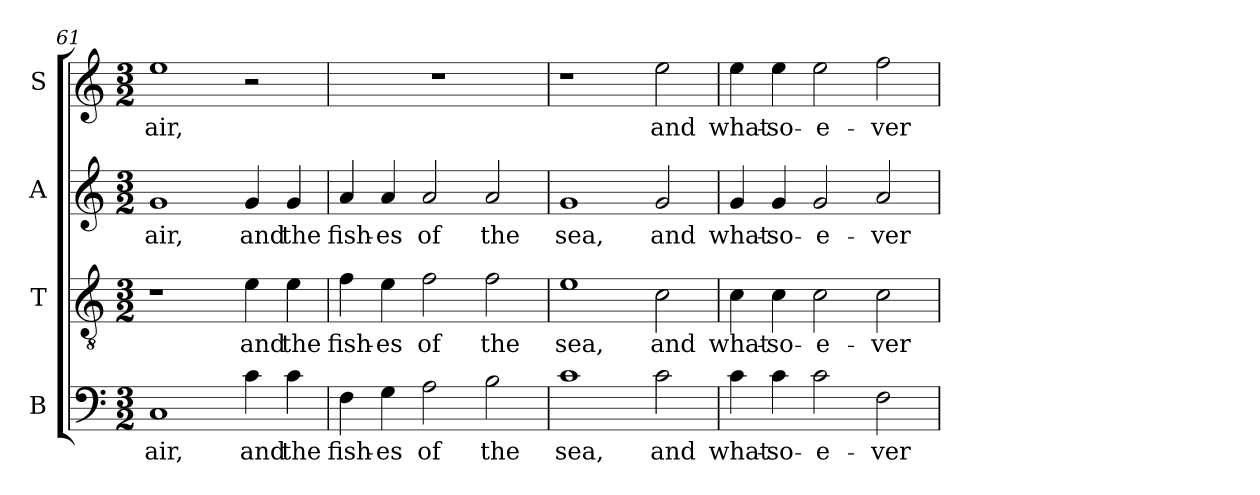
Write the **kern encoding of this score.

**kern	**text	**kern	**text	**kern	**text	**kern	**text
*part4	*part4	*part3	*part3	*part2	*part2	*part1	*part1
*staff4	*staff4	*staff3	*staff3	*staff2	*staff2	*staff1	*staff1
*I"B	*	*I"T	*	*I"A	*	*I"S	*
*I'B	*	*I'T	*	*I'A	*	*I'S	*
!!LO:LB:g=z
*clefF4	*	*clefGv2	*	*clefG2	*	*clefG2	*
*	*	*ITrd7c12	*	*	*	*	*
*k[]	*	*k[]	*	*k[]	*	*k[]	*
*C:	*	*C:	*	*C:	*	*C:	*
*M3/2	*	*M3/2	*	*M3/2	*	*M3/2	*
=61	=61	=61	=61	=61	=61	=61	=61
!	!LO:LY:b:color=#000000	!	!	!	!	!	!
!	!	!	!	!	!LO:LY:b:color=#000000	!	!
!	!	!	!	!	!	!	!LO:LY:b:color=#000000
1Ci	air,	1r	.	1gi	air,	1eei	air,
!	!LO:LY:b:color=#000000	!	!	!	!	!	!
!	!	!	!LO:LY:b:color=#000000	!	!	!	!
!	!	!	!	!	!LO:LY:b:color=#000000	!	!
4ci\	and	4Ei\	and	4gi/	and	2r	.
!	!LO:LY:b:color=#000000	!	!	!	!	!	!
!	!	!	!LO:LY:b:color=#000000	!	!	!	!
!	!	!	!	!	!LO:LY:b:color=#000000	!	!
4ci\	the	4Ei\	the	4gi/	the	.	.
=62	=62	=62	=62	=62	=62	=62	=62
!	!LO:LY:b:color=#000000	!	!	!	!	!	!
!	!	!	!LO:LY:b:color=#000000	!	!	!	!
!	!	!	!	!	!LO:LY:b:color=#000000	!LO:N:vis=1	!
4Fi\	fish-	4Fi\	fish-	4ai/	fish-	1.r	.
!	!LO:LY:b:color=#000000	!	!	!	!	!	!
!	!	!	!LO:LY:b:color=#000000	!	!	!	!
!	!	!	!	!	!LO:LY:b:color=#000000	!	!
4Gi\	-es	4Ei\	-es	4ai/	-es	.	.
!	!LO:LY:b:color=#000000	!	!	!	!	!	!
!	!	!	!LO:LY:b:color=#000000	!	!	!	!
!	!	!	!	!	!LO:LY:b:color=#000000	!	!
2Ai\	of	2Fi\	of	2ai/	of	.	.
!	!LO:LY:b:color=#000000	!	!	!	!	!	!
!	!	!	!LO:LY:b:color=#000000	!	!	!	!
!	!	!	!	!	!LO:LY:b:color=#000000	!	!
2Bi\	the	2Fi\	the	2ai/	the	.	.
=63	=63	=63	=63	=63	=63	=63	=63
!	!LO:LY:b:color=#000000	!	!	!	!	!	!
!	!	!	!LO:LY:b:color=#000000	!	!	!	!
!	!	!	!	!	!LO:LY:b:color=#000000	!	!
1ci	sea,	1Ei	sea,	1gi	sea,	1r	.
!	!LO:LY:b:color=#000000	!	!	!	!	!	!
!	!	!	!LO:LY:b:color=#000000	!	!	!	!
!	!	!	!	!	!LO:LY:b:color=#000000	!	!
!	!	!	!	!	!	!	!LO:LY:b:color=#000000
2ci\	and	2Ci\	and	2gi/	and	2eei\	and
=64	=64	=64	=64	=64	=64	=64	=64
!	!LO:LY:b:color=#000000	!	!	!	!	!	!
!	!	!	!LO:LY:b:color=#000000	!	!	!	!
!	!	!	!	!	!LO:LY:b:color=#000000	!	!
!	!	!	!	!	!	!	!LO:LY:b:color=#000000
4ci\	what-	4Ci\	what-	4gi/	what-	4eei\	what-
!	!LO:LY:b:color=#000000	!	!	!	!	!	!
!	!	!	!LO:LY:b:color=#000000	!	!	!	!
!	!	!	!	!	!LO:LY:b:color=#000000	!	!
!	!	!	!	!	!	!	!LO:LY:b:color=#000000
4ci\	-so-	4Ci\	-so-	4gi/	-so-	4eei\	-so-
!	!LO:LY:b:color=#000000	!	!	!	!	!	!
!	!	!	!LO:LY:b:color=#000000	!	!	!	!
!	!	!	!	!	!LO:LY:b:color=#000000	!	!
!	!	!	!	!	!	!	!LO:LY:b:color=#000000
2ci\	-e-	2Ci\	-e-	2gi/	-e-	2eei\	-e-
!	!LO:LY:b:color=#000000	!	!	!	!	!	!
!	!	!	!LO:LY:b:color=#000000	!	!	!	!
!	!	!	!	!	!LO:LY:b:color=#000000	!	!
!	!	!	!	!	!	!	!LO:LY:b:color=#000000
2Fi\	-ver	2Ci\	-ver	2ai/	-ver	2ffi\	-ver
=	=	=	=	=	=	=	=
*-	*-	*-	*-	*-	*-	*-	*-
